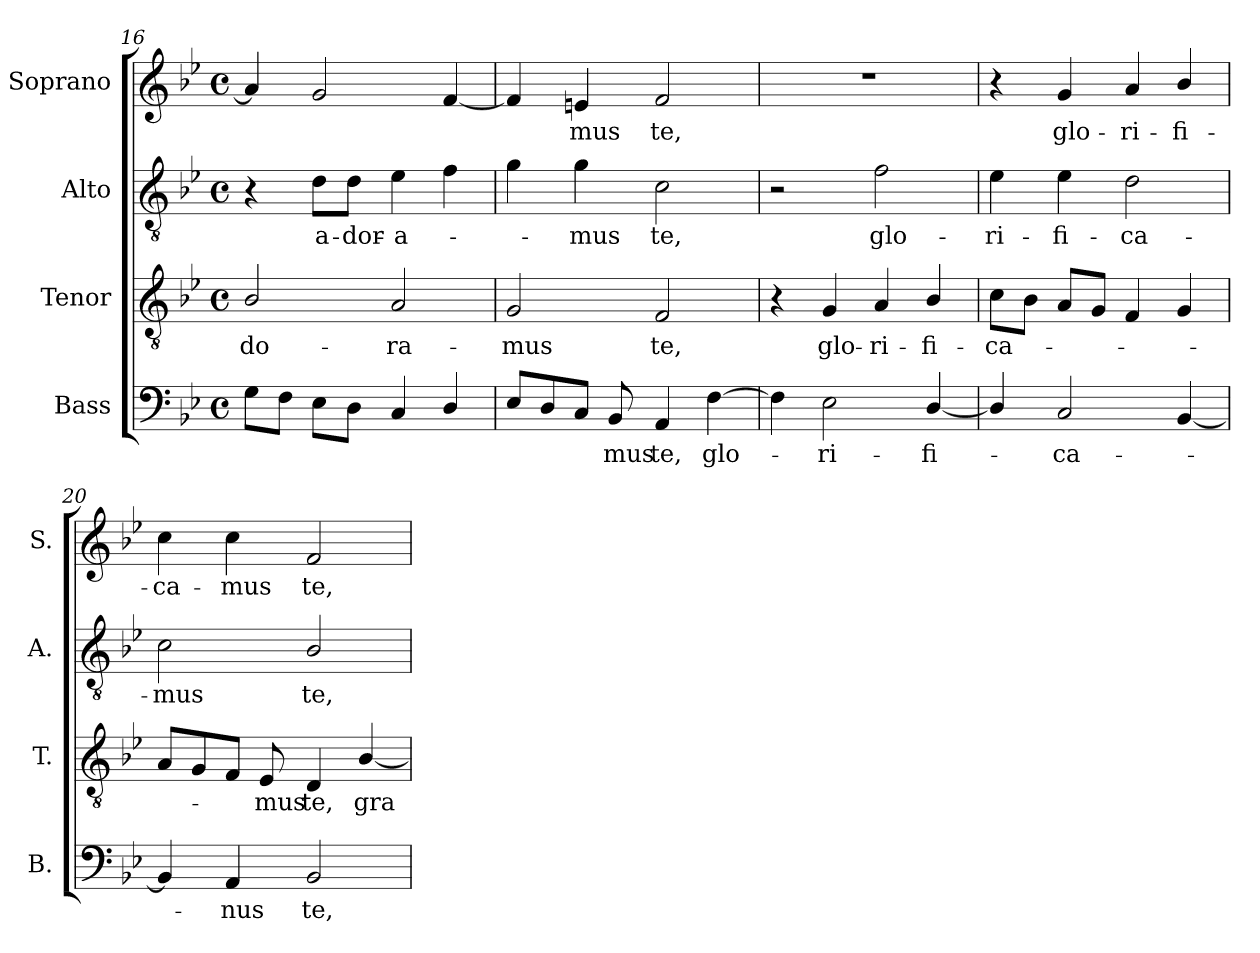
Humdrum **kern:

**kern	**text	**kern	**text	**kern	**text	**kern	**text
*part4	*part4	*part3	*part3	*part2	*part2	*part1	*part1
*staff4	*staff4	*staff3	*staff3	*staff2	*staff2	*staff1	*staff1
*I"Bass	*	*I"Tenor	*	*I"Alto	*	*I"Soprano	*
*I'B.	*	*I'T.	*	*I'A.	*	*I'S.	*
*clefF4	*	*clefGv2	*	*clefGv2	*	*clefG2	*
*	*	*ITrd7c12	*	*ITrd7c12	*	*	*
*k[b-e-]	*	*k[b-e-]	*	*k[b-e-]	*	*k[b-e-]	*
*B-:	*	*B-:	*	*B-:	*	*B-:	*
*M4/4	*	*M4/4	*	*M4/4	*	*M4/4	*
*met(c)	*	*met(c)	*	*met(c)	*	*met(c)	*
=16	=16	=16	=16	=16	=16	=16	=16
!	!	!	!LO:LY:b:color=#000000	!	!	!	!
8Gi\L	.	2BB-i/	-do-	4r	.	4ai/]	.
8Fi\J	.	.	.	.	.	.	.
!	!	!	!	!	!LO:LY:b:color=#000000	!	!
8E-i\L	.	.	.	8Di\L	a-	2gi/	.
!	!	!	!	!	!LO:LY:b:color=#000000	!	!
8Di\J	.	.	.	8Di\J	-dor-	.	.
!	!	!	!LO:LY:b:color=#000000	!	!	!	!
!	!	!	!	!	!LO:LY:b:color=#000000	!	!
4Ci/	.	2AAi/	-ra-	4E-i\	-a-	.	.
4Di/	.	.	.	4Fi\	.	[4fi/	.
=17	=17	=17	=17	=17	=17	=17	=17
!	!	!	!LO:LY:b:color=#000000	!	!	!	!
8E-i/L	.	2GGi/	-mus	4Gi\	.	4fi/]	.
8Di/	.	.	.	.	.	.	.
!	!	!	!	!	!LO:LY:b:color=#000000	!	!
!	!	!	!	!	!	!	!LO:LY:b:color=#000000
8Ci/J	.	.	.	4Gi\	-mus	4eni/	-mus
!	!LO:LY:b:color=#000000	!	!	!	!	!	!
8BB-i/	-mus	.	.	.	.	.	.
!	!LO:LY:b:color=#000000	!	!	!	!	!	!
!	!	!	!LO:LY:b:color=#000000	!	!	!	!
!	!	!	!	!	!LO:LY:b:color=#000000	!	!
!	!	!	!	!	!	!	!LO:LY:b:color=#000000
4AAi/	te,	2FFi/	te,	2Ci\	te,	2fi/	te,
!	!LO:LY:b:color=#000000	!	!	!	!	!	!
[4Fi\	glo-	.	.	.	.	.	.
=18	=18	=18	=18	=18	=18	=18	=18
4Fi\]	.	4r	.	2r	.	1r	.
!	!LO:LY:b:color=#000000	!	!	!	!	!	!
!	!	!	!LO:LY:b:color=#000000	!	!	!	!
2E-i\	-ri-	4GGi/	glo-	.	.	.	.
!	!	!	!LO:LY:b:color=#000000	!	!	!	!
!	!	!	!	!	!LO:LY:b:color=#000000	!	!
.	.	4AAi/	-ri-	2Fi\	glo-	.	.
!	!LO:LY:b:color=#000000	!	!	!	!	!	!
!	!	!	!LO:LY:b:color=#000000	!	!	!	!
[4Di/	-fi-	4BB-i/	-fi-	.	.	.	.
!!LO:PB:g=z
=19	=19	=19	=19	=19	=19	=19	=19
!	!	!	!LO:LY:b:color=#000000	!	!	!	!
!	!	!	!	!	!LO:LY:b:color=#000000	!	!
4Di/]	.	8Ci\L	-ca-	4E-i\	-ri-	4r	.
.	.	8BB-i\J	.	.	.	.	.
!	!LO:LY:b:color=#000000	!	!	!	!	!	!
!	!	!	!	!	!LO:LY:b:color=#000000	!	!
!	!	!	!	!	!	!	!LO:LY:b:color=#000000
2Ci/	-ca-	8AAi/L	.	4E-i\	-fi-	4gi/	glo-
.	.	8GGi/J	.	.	.	.	.
!	!	!	!	!	!LO:LY:b:color=#000000	!	!
!	!	!	!	!	!	!	!LO:LY:b:color=#000000
.	.	4FFi/	.	2Di\	-ca-	4ai/	-ri-
!	!	!	!	!	!	!	!LO:LY:b:color=#000000
[4BB-i/	.	4GGi/	.	.	.	4b-i/	-fi-
=20	=20	=20	=20	=20	=20	=20	=20
!	!	!	!	!	!LO:LY:b:color=#000000	!	!
!	!	!	!	!	!	!	!LO:LY:b:color=#000000
4BB-i/]	.	8AAi/L	.	2Ci\	-mus	4cci\	-ca-
.	.	8GGi/	.	.	.	.	.
!	!LO:LY:b:color=#000000	!	!	!	!	!	!
!	!	!	!	!	!	!	!LO:LY:b:color=#000000
4AAi/	-nus	8FFi/J	.	.	.	4cci\	-mus
!	!	!	!LO:LY:b:color=#000000	!	!	!	!
.	.	8EE-i/	-mus	.	.	.	.
!	!LO:LY:b:color=#000000	!	!	!	!	!	!
!	!	!	!LO:LY:b:color=#000000	!	!	!	!
!	!	!	!	!	!LO:LY:b:color=#000000	!	!
!	!	!	!	!	!	!	!LO:LY:b:color=#000000
2BB-i/	te,	4DDi/	te,	2BB-i/	te,	2fi/	te,
!	!	!	!LO:LY:b:color=#000000	!	!	!	!
.	.	[4BB-i/	gra-	.	.	.	.
=	=	=	=	=	=	=	=
*-	*-	*-	*-	*-	*-	*-	*-
